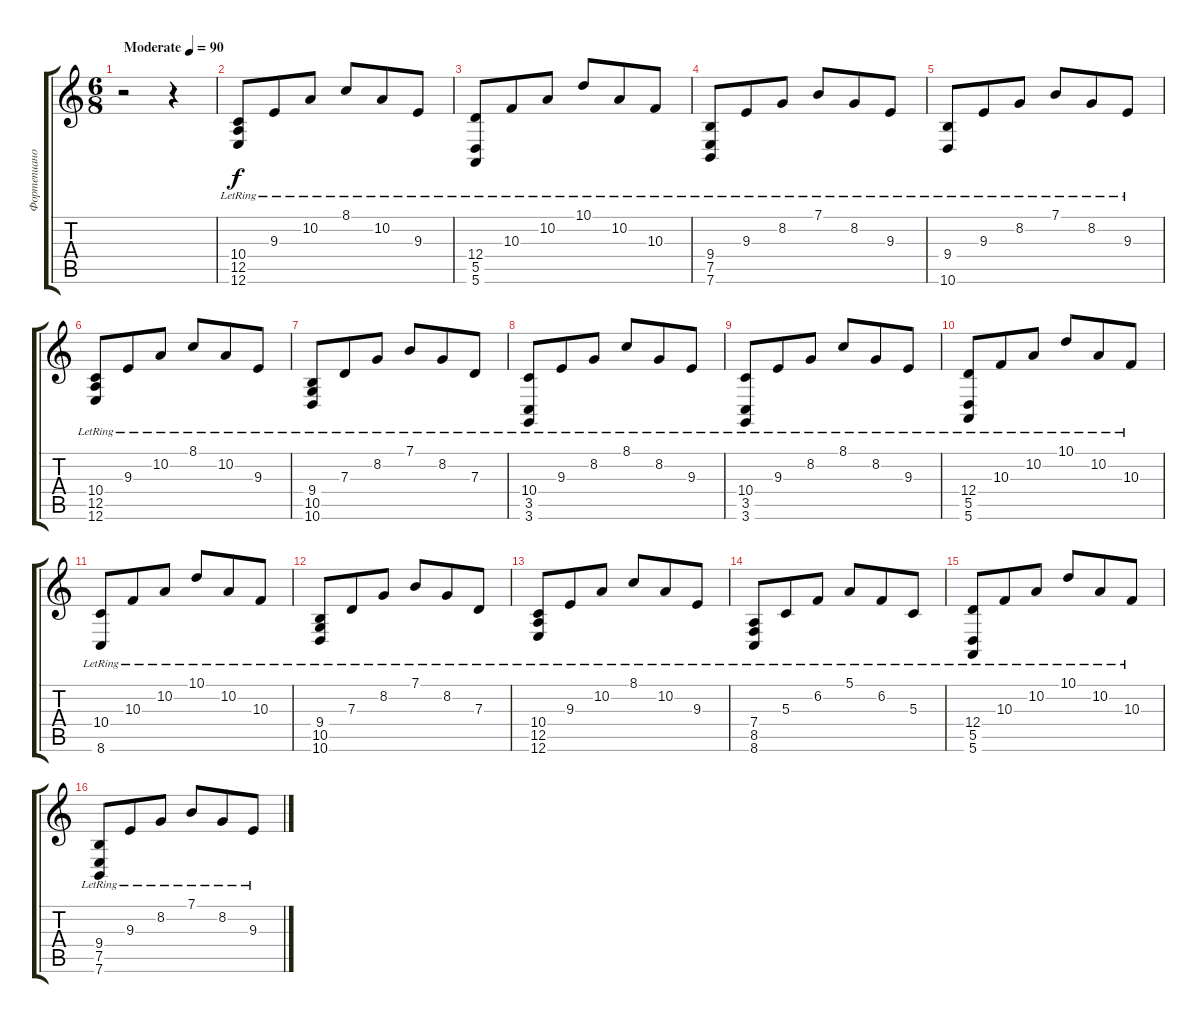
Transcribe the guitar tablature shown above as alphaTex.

\track ("Фортепиано" "Фортепиано") {instrument acousticgrandpiano}
\staff {score tabs}
\tuning (E4 B3 G3 D3 A2 E2) {hide}
\ts (6 8)
\tempo (90 "Moderate")
\clef g2
\ks aminor
r.2{dy f instrument acousticgrandpiano} r.4 |
(10.4{lr} 12.5 12.6).8 9.3{lr}.8 10.2{lr}.8 8.1{lr}.8 10.2{lr}.8 9.3{lr}.8 |
(12.4{lr} 5.5 5.6).8 10.3{lr}.8 10.2{lr}.8 10.1{lr}.8 10.2{lr}.8 10.3{lr}.8 |
(9.4{lr} 7.5 7.6).8 9.3{lr}.8 8.2{lr}.8 7.1{lr}.8 8.2{lr}.8 9.3{lr}.8 |
(9.4{lr} 10.6).8 9.3{lr}.8 8.2{lr}.8 7.1{lr}.8 8.2{lr}.8 9.3{lr}.8 |
(10.4{lr} 12.5 12.6).8 9.3{lr}.8 10.2{lr}.8 8.1{lr}.8 10.2{lr}.8 9.3{lr}.8 |
(9.4{lr} 10.5 10.6).8 7.3{lr}.8 8.2{lr}.8 7.1{lr}.8 8.2{lr}.8 7.3{lr}.8 |
(10.4{lr} 3.5 3.6).8 9.3{lr}.8 8.2{lr}.8 8.1{lr}.8 8.2{lr}.8 9.3{lr}.8 |
(10.4{lr} 3.5 3.6).8 9.3{lr}.8 8.2{lr}.8 8.1{lr}.8 8.2{lr}.8 9.3{lr}.8 |
(12.4{lr} 5.5 5.6).8 10.3{lr}.8 10.2{lr}.8 10.1{lr}.8 10.2{lr}.8 10.3{lr}.8 |
(10.4{lr} 8.6).8 10.3{lr}.8 10.2{lr}.8 10.1{lr}.8 10.2{lr}.8 10.3{lr}.8 |
(9.4{lr} 10.5 10.6).8 7.3{lr}.8 8.2{lr}.8 7.1{lr}.8 8.2{lr}.8 7.3{lr}.8 |
(10.4{lr} 12.5 12.6).8 9.3{lr}.8 10.2{lr}.8 8.1{lr}.8 10.2{lr}.8 9.3{lr}.8 |
(7.4{lr} 8.5 8.6).8 5.3{lr}.8 6.2{lr}.8 5.1{lr}.8 6.2{lr}.8 5.3{lr}.8 |
(12.4{lr} 5.5 5.6).8 10.3{lr}.8 10.2{lr}.8 10.1{lr}.8 10.2{lr}.8 10.3{lr}.8 |
(9.4{lr} 7.5 7.6).8 9.3{lr}.8 8.2{lr}.8 7.1{lr}.8 8.2{lr}.8 9.3{lr}.8
